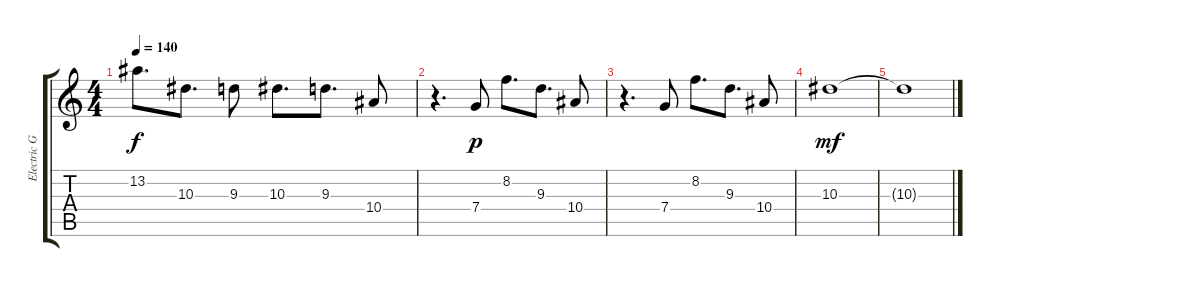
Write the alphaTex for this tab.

\track ("Electric Guitar" "Electric G") {instrument electricguitarclean}
\staff {score tabs}
\tuning (D4 A3 F3 C3 G2 C2) {hide}
\ts (4 4)
\tempo 140
\clef g2
\ks c
13.2.8{d dy f} 10.3.8{d} 9.3.8 10.3.8{d} 9.3.8{d} 10.4.8 |
r.4{d} 7.4.8{dy p} 8.2.8{d} 9.3.8{d} 10.4.8 |
r.4{d} 7.4.8 8.2.8{d} 9.3.8{d} 10.4.8 |
10.3.1{dy mf} |
10.3{t}.1
